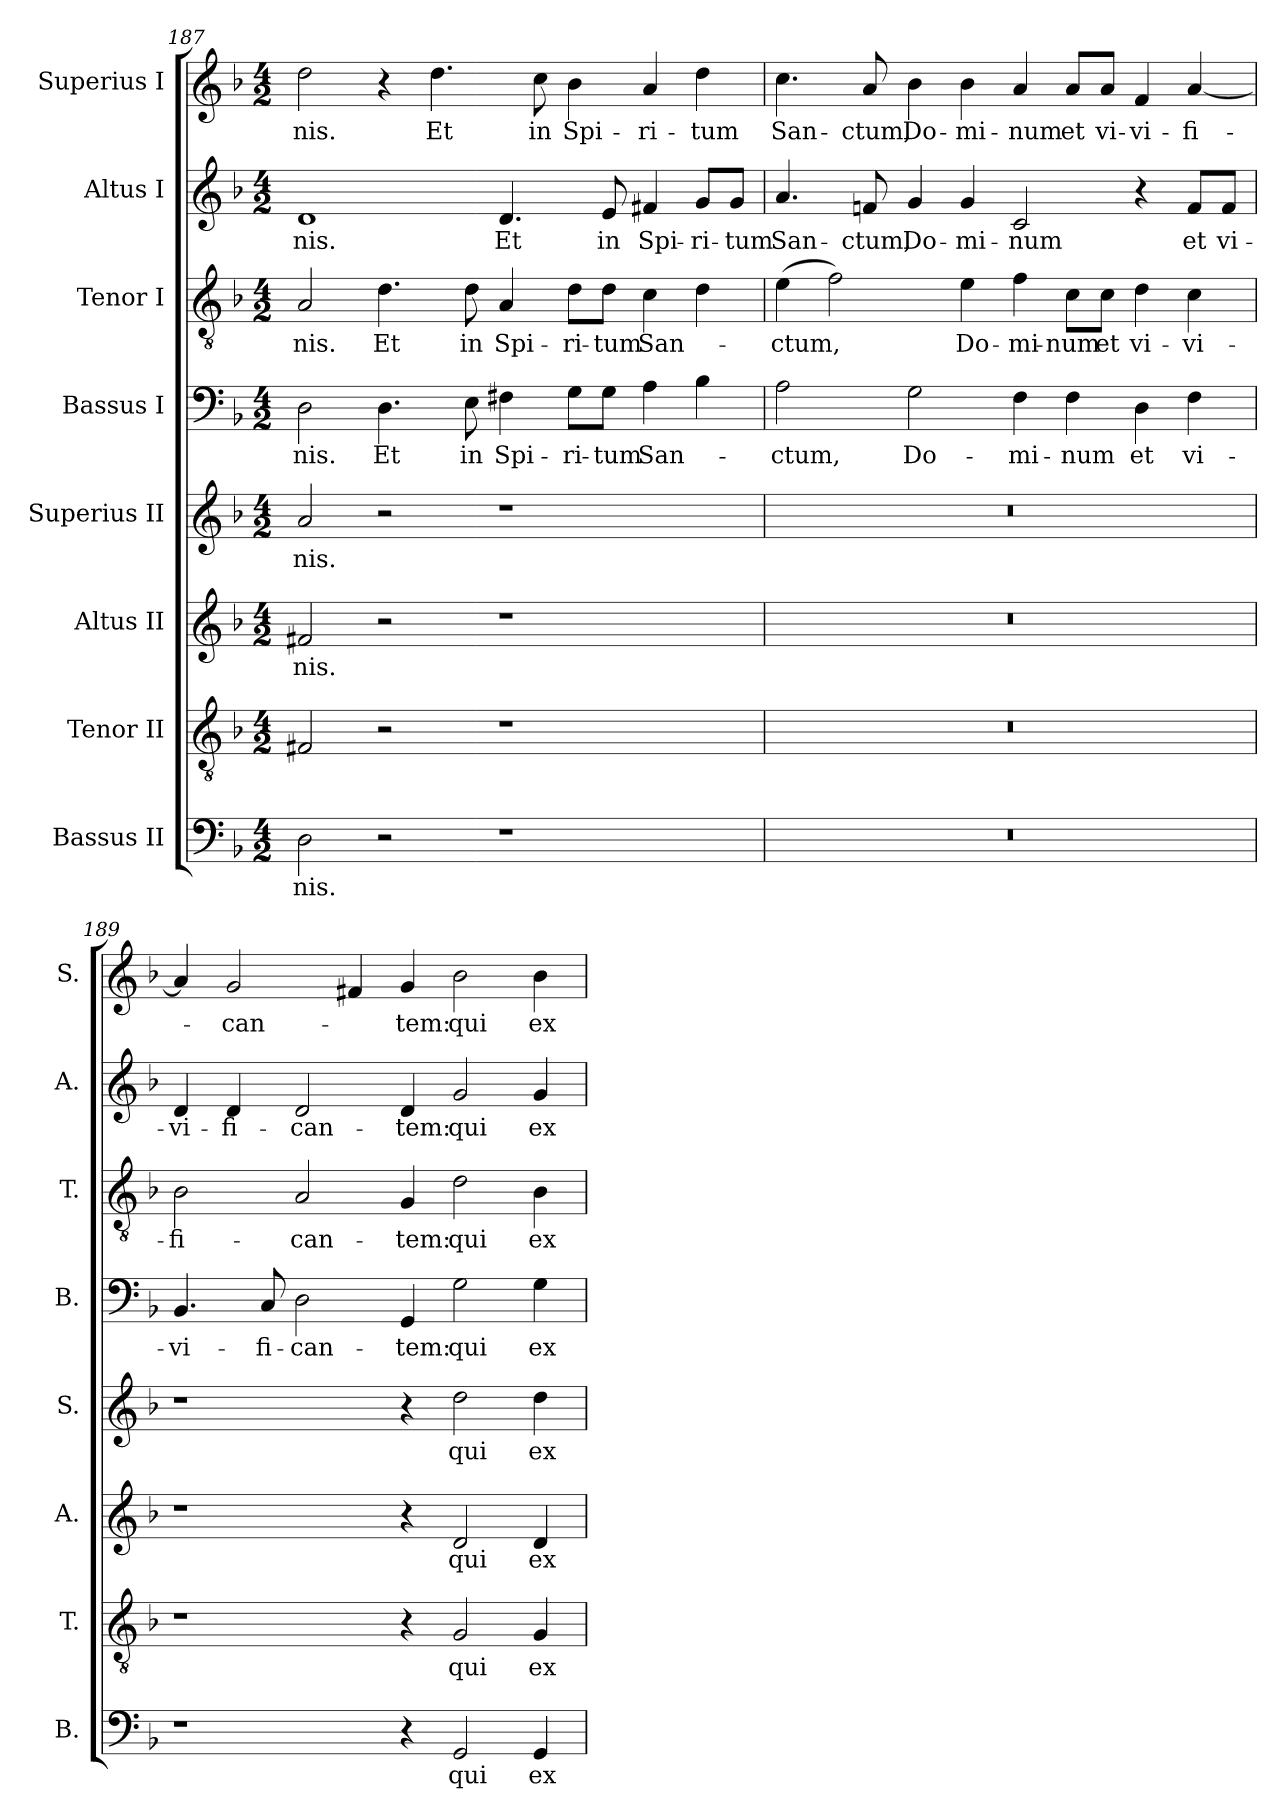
**kern	**text	**kern	**text	**kern	**text	**kern	**text	**kern	**text	**kern	**text	**kern	**text	**kern	**text
*part8	*part8	*part7	*part7	*part6	*part6	*part5	*part5	*part4	*part4	*part3	*part3	*part2	*part2	*part1	*part1
*staff8	*staff8	*staff7	*staff7	*staff6	*staff6	*staff5	*staff5	*staff4	*staff4	*staff3	*staff3	*staff2	*staff2	*staff1	*staff1
*I"Bassus II	*	*I"Tenor II	*	*I"Altus II	*	*I"Superius II	*	*I"Bassus I	*	*I"Tenor I	*	*I"Altus I	*	*I"Superius I	*
*I'B.	*	*I'T.	*	*I'A.	*	*I'S.	*	*I'B.	*	*I'T.	*	*I'A.	*	*I'S.	*
*clefF4	*	*clefGv2	*	*clefG2	*	*clefG2	*	*clefF4	*	*clefGv2	*	*clefG2	*	*clefG2	*
*	*	*ITrd7c12	*	*	*	*	*	*	*	*ITrd7c12	*	*	*	*	*
*k[b-]	*	*k[b-]	*	*k[b-]	*	*k[b-]	*	*k[b-]	*	*k[b-]	*	*k[b-]	*	*k[b-]	*
*d:	*	*d:	*	*d:	*	*d:	*	*d:	*	*d:	*	*d:	*	*d:	*
*M4/2	*	*M4/2	*	*M4/2	*	*M4/2	*	*M4/2	*	*M4/2	*	*M4/2	*	*M4/2	*
=187	=187	=187	=187	=187	=187	=187	=187	=187	=187	=187	=187	=187	=187	=187	=187
!	!LO:LY:b	!	!	!	!LO:LY:b	!	!LO:LY:b	!	!LO:LY:b	!	!LO:LY:b	!	!LO:LY:b	!	!LO:LY:b
2D\	-nis.	2FF#X/	.	2f#X/	-nis.	2a/	-nis.	2D\	-nis.	2AA/	-nis.	1d	-nis.	2dd\	-nis.
!	!	!	!	!	!	!	!	!	!LO:LY:b	!	!LO:LY:b	!	!	!	!
2r	.	2r	.	2r	.	2r	.	4.D\	Et	4.D\	Et	.	.	4r	.
!	!	!	!	!	!	!	!	!	!	!	!	!	!	!	!LO:LY:b
.	.	.	.	.	.	.	.	.	.	.	.	.	.	4.dd\	Et
!	!	!	!	!	!	!	!	!	!LO:LY:b	!	!LO:LY:b	!	!	!	!
.	.	.	.	.	.	.	.	8E\	in	8D\	in	.	.	.	.
!	!	!	!	!	!	!	!	!	!LO:LY:b	!	!LO:LY:b	!	!LO:LY:b	!	!
1r	.	1r	.	1r	.	1r	.	4F#X\	Spi-	4AA/	Spi-	4.d/	Et	.	.
!	!	!	!	!	!	!	!	!	!	!	!	!	!	!	!LO:LY:b
.	.	.	.	.	.	.	.	.	.	.	.	.	.	8cc\	in
!	!	!	!	!	!	!	!	!	!LO:LY:b	!	!LO:LY:b	!	!	!	!LO:LY:b
.	.	.	.	.	.	.	.	8G\L	-ri-	8D\L	-ri-	.	.	4b-\	Spi-
!	!	!	!	!	!	!	!	!	!LO:LY:b	!	!LO:LY:b	!	!LO:LY:b	!	!
.	.	.	.	.	.	.	.	8G\J	-tum	8D\J	-tum	8e/	in	.	.
!	!	!	!	!	!	!	!	!	!LO:LY:b	!	!LO:LY:b	!	!LO:LY:b	!	!LO:LY:b
.	.	.	.	.	.	.	.	4A\	San-	4C\	San-	4f#X/	Spi-	4a/	-ri-
!	!	!	!	!	!	!	!	!	!	!	!	!	!LO:LY:b	!	!LO:LY:b
.	.	.	.	.	.	.	.	4B-\	.	4D\	.	8g/L	-ri-	4dd\	-tum
!	!	!	!	!	!	!	!	!	!	!	!	!	!LO:LY:b	!	!
.	.	.	.	.	.	.	.	.	.	.	.	8g/J	-tum	.	.
!!LO:LB:g=z
=188	=188	=188	=188	=188	=188	=188	=188	=188	=188	=188	=188	=188	=188	=188	=188
!LO:N:vis=1	!	!LO:N:vis=1	!	!LO:N:vis=1	!	!LO:N:vis=1	!	!	!LO:LY:b	!	!LO:LY:b	!	!LO:LY:b	!	!LO:LY:b
0r	.	0r	.	0r	.	0r	.	2A\	-ctum,	(>4E\	-ctum,	4.a/	San-	4.cc\	San-
.	.	.	.	.	.	.	.	.	.	2F\)	.	.	.	.	.
!	!	!	!	!	!	!	!	!	!	!	!	!	!LO:LY:b	!	!LO:LY:b
.	.	.	.	.	.	.	.	.	.	.	.	8fn/	-ctum,	8a/	-ctum,
!	!	!	!	!	!	!	!	!	!LO:LY:b	!	!	!	!LO:LY:b	!	!LO:LY:b
.	.	.	.	.	.	.	.	2G\	Do-	.	.	4g/	Do-	4b-\	Do-
!	!	!	!	!	!	!	!	!	!	!	!LO:LY:b	!	!LO:LY:b	!	!LO:LY:b
.	.	.	.	.	.	.	.	.	.	4E\	Do-	4g/	-mi-	4b-\	-mi-
!	!	!	!	!	!	!	!	!	!LO:LY:b	!	!LO:LY:b	!	!LO:LY:b	!	!LO:LY:b
.	.	.	.	.	.	.	.	4F\	-mi-	4F\	-mi-	2c/	-num	4a/	-num
!	!	!	!	!	!	!	!	!	!LO:LY:b	!	!LO:LY:b	!	!	!	!LO:LY:b
.	.	.	.	.	.	.	.	4F\	-num	8C\L	-num	.	.	8a/L	et
!	!	!	!	!	!	!	!	!	!	!	!LO:LY:b	!	!	!	!LO:LY:b
.	.	.	.	.	.	.	.	.	.	8C\J	et	.	.	8a/J	vi-
!	!	!	!	!	!	!	!	!	!LO:LY:b	!	!LO:LY:b	!	!	!	!LO:LY:b
.	.	.	.	.	.	.	.	4D\	et	4D\	vi-	4r	.	4f/	-vi-
!	!	!	!	!	!	!	!	!	!LO:LY:b	!	!LO:LY:b	!	!LO:LY:b	!	!LO:LY:b
.	.	.	.	.	.	.	.	4F\	vi-	4C\	-vi-	8f/L	et	[<4a/	-fi-
!	!	!	!	!	!	!	!	!	!	!	!	!	!LO:LY:b	!	!
.	.	.	.	.	.	.	.	.	.	.	.	8f/J	vi-	.	.
=189	=189	=189	=189	=189	=189	=189	=189	=189	=189	=189	=189	=189	=189	=189	=189
!	!	!	!	!	!	!	!	!	!LO:LY:b	!	!LO:LY:b	!	!LO:LY:b	!	!
1r	.	1r	.	1r	.	1r	.	4.BB-/	-vi-	2BB-\	-fi-	4d/	-vi-	4a/]	.
!	!	!	!	!	!	!	!	!	!	!	!	!	!LO:LY:b	!	!LO:LY:b
.	.	.	.	.	.	.	.	.	.	.	.	4d/	-fi-	2g/	-can-
!	!	!	!	!	!	!	!	!	!LO:LY:b	!	!	!	!	!	!
.	.	.	.	.	.	.	.	8C/	-fi-	.	.	.	.	.	.
!	!	!	!	!	!	!	!	!	!LO:LY:b	!	!LO:LY:b	!	!LO:LY:b	!	!
.	.	.	.	.	.	.	.	2D\	-can-	2AA/	-can-	2d/	-can-	.	.
.	.	.	.	.	.	.	.	.	.	.	.	.	.	4f#X/	.
!	!	!	!	!	!	!	!	!	!LO:LY:b	!	!LO:LY:b	!	!LO:LY:b	!	!LO:LY:b
4r	.	4r	.	4r	.	4r	.	4GG/	-tem:	4GG/	-tem:	4d/	-tem:	4g/	-tem:
!	!LO:LY:b	!	!LO:LY:b	!	!LO:LY:b	!	!LO:LY:b	!	!LO:LY:b	!	!LO:LY:b	!	!LO:LY:b	!	!LO:LY:b
2GG/	qui	2GG/	qui	2d/	qui	2dd\	qui	2G\	qui	2D\	qui	2g/	qui	2b-\	qui
!	!LO:LY:b	!	!LO:LY:b	!	!LO:LY:b	!	!LO:LY:b	!	!LO:LY:b	!	!LO:LY:b	!	!LO:LY:b	!	!LO:LY:b
4GG/	ex	4GG/	ex	4d/	ex	4dd\	ex	4G\	ex	4BB-\	ex	4g/	ex	4b-\	ex
=	=	=	=	=	=	=	=	=	=	=	=	=	=	=	=
*-	*-	*-	*-	*-	*-	*-	*-	*-	*-	*-	*-	*-	*-	*-	*-
